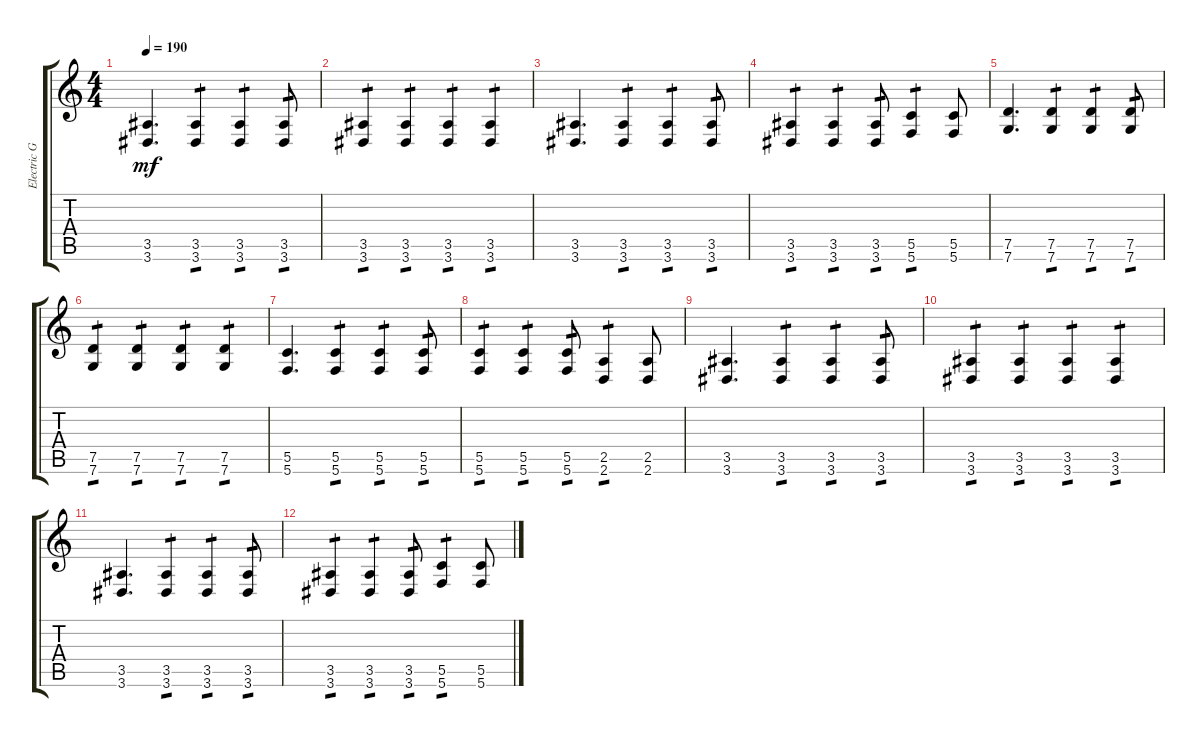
\track ("Electric Guitar" "Electric G") {instrument distortionguitar}
\staff {score tabs}
\tuning (D4 A3 F3 C3 G2 C2) {hide}
\ts (4 4)
\tempo 190
\clef g2
\ks c
(3.5 3.6).4{d dy mf} (3.5 3.6).4{tp 1} (3.5 3.6).4{tp 1} (3.5 3.6).8{tp 1} |
(3.5 3.6).4{tp 1} (3.5 3.6).4{tp 1} (3.5 3.6).4{tp 1} (3.5 3.6).4{tp 1} |
(3.5 3.6).4{d} (3.5 3.6).4{tp 1} (3.5 3.6).4{tp 1} (3.5 3.6).8{tp 1} |
(3.5 3.6).4{tp 1} (3.5 3.6).4{tp 1} (3.5 3.6).8{tp 1} (5.5 5.6).4{tp 1} (5.5 5.6).8 |
(7.5 7.6).4{d} (7.5 7.6).4{tp 1} (7.5 7.6).4{tp 1} (7.5 7.6).8{tp 1} |
(7.5 7.6).4{tp 1} (7.5 7.6).4{tp 1} (7.5 7.6).4{tp 1} (7.5 7.6).4{tp 1} |
(5.5 5.6).4{d} (5.5 5.6).4{tp 1} (5.5 5.6).4{tp 1} (5.5 5.6).8{tp 1} |
(5.5 5.6).4{tp 1} (5.5 5.6).4{tp 1} (5.5 5.6).8{tp 1} (2.5 2.6).4{tp 1} (2.5 2.6).8 |
(3.5 3.6).4{d} (3.5 3.6).4{tp 1} (3.5 3.6).4{tp 1} (3.5 3.6).8{tp 1} |
(3.5 3.6).4{tp 1} (3.5 3.6).4{tp 1} (3.5 3.6).4{tp 1} (3.5 3.6).4{tp 1} |
(3.5 3.6).4{d} (3.5 3.6).4{tp 1} (3.5 3.6).4{tp 1} (3.5 3.6).8{tp 1} |
(3.5 3.6).4{tp 1} (3.5 3.6).4{tp 1} (3.5 3.6).8{tp 1} (5.5 5.6).4{tp 1} (5.5 5.6).8
